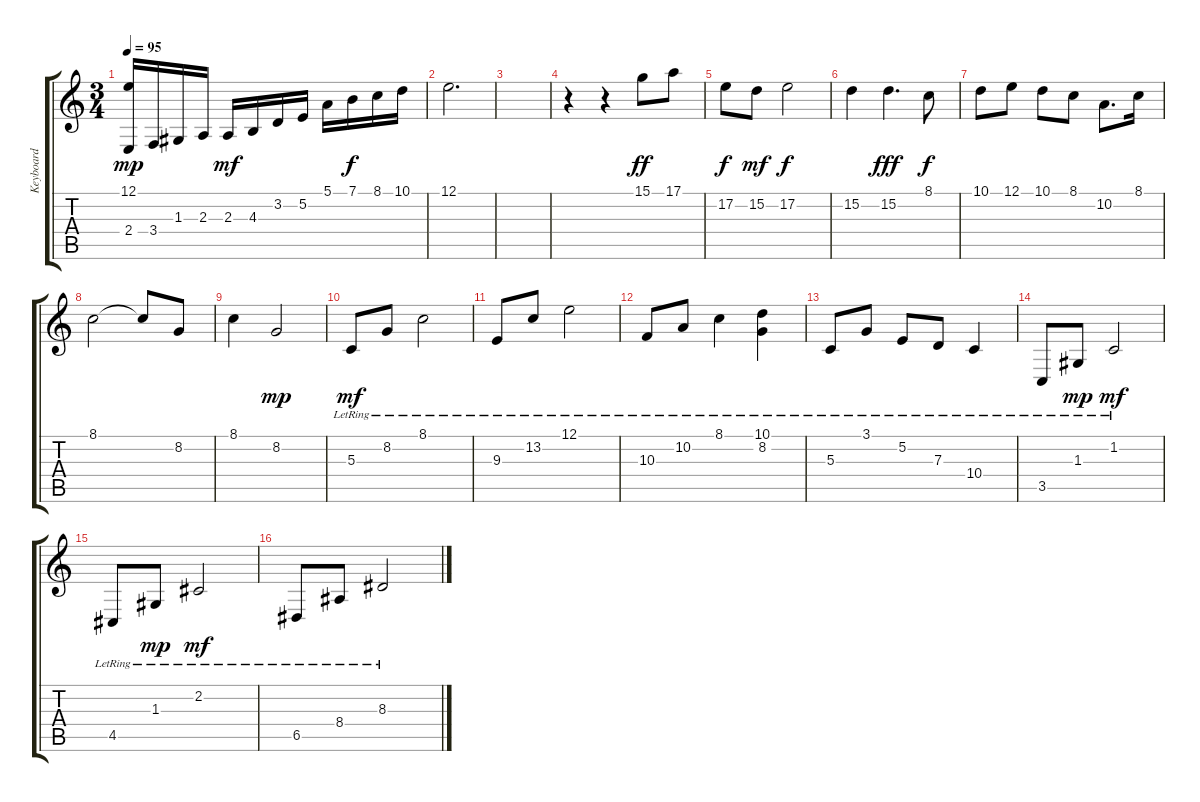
\track ("Keyboard" "Keyboard") {instrument brightacousticpiano}
\staff {score tabs}
\tuning (E4 B3 G3 D3 A2 E2) {hide}
\ts (3 4)
\tempo 95
\clef g2
\ks c
(12.1 2.4).16{dy mp} 3.4.16 1.3.16 2.3.16 2.3.16{dy mf} 4.3.16 3.2.16 5.2.16 5.1.16 7.1.16{dy f} 8.1.16 10.1.16 |
12.1.2{d} |
|
r.4 r.4 15.1.8{dy ff} 17.1.8 |
17.2.8{dy f} 15.2.8{dy mf} 17.2.2{dy f} |
15.2.4 15.2.4{d dy fff} 8.1.8{dy f} |
10.1.8 12.1.8 10.1.8 8.1.8 10.2.8{d} 8.1.16 |
8.1.2 8.1{t}.8 8.2.8 |
8.1.4 8.2.2{dy mp} |
5.3{lr}.8{dy mf} 8.2{lr}.8 8.1{lr}.2 |
9.3{lr}.8 13.2{lr}.8 12.1{lr}.2 |
10.3{lr}.8 10.2{lr}.8 8.1{lr}.4 (10.1{lr} 8.2{lr}).4 |
5.3{lr}.8 3.1{lr}.8 5.2{lr}.8 7.3{lr}.8 10.4{lr}.4 |
3.5{lr}.8 1.3{lr}.8{dy mp} 1.2{lr}.2{dy mf} |
4.5{lr}.8 1.3{lr}.8{dy mp} 2.2{lr}.2{dy mf} |
6.5{lr}.8 8.4{lr}.8 8.3{lr}.2
